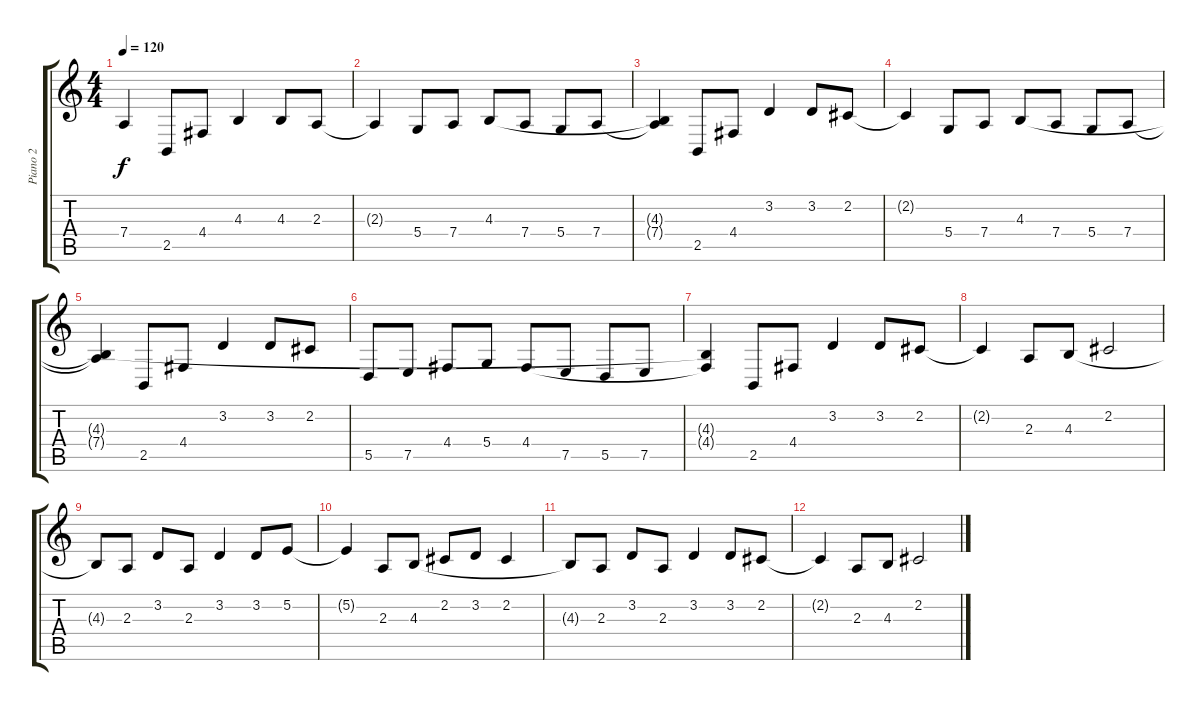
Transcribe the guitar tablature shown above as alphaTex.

\track ("Piano 2" "Piano 2") {instrument acousticgrandpiano}
\staff {score tabs}
\tuning (E4 B3 G3 D3 A2 E2) {hide}
\ts (4 4)
\tempo 120
\clef g2
\ks c
7.4{t}.4{dy f} 2.5.8 4.4.8 4.3.4 4.3.8 2.3.8 |
2.3{t}.4 5.4.8 7.4.8 4.3.8 7.4.8 5.4.8 7.4.8 |
(4.3{t} 7.4{t}).4 2.5.8 4.4.8 3.2.4 3.2.8 2.2.8 |
2.2{t}.4 5.4.8 7.4.8 4.3.8 7.4.8 5.4.8 7.4.8 |
(4.3{t} 7.4{t}).4 2.5.8 4.4.8 3.2.4 3.2.8 2.2.8 |
5.5.8 7.5.8 4.4.8 5.4.8 4.4.8 7.5.8 5.5.8 7.5.8 |
(4.3{t} 4.4{t}).4 2.5.8 4.4.8 3.2.4 3.2.8 2.2.8 |
2.2{t}.4 2.3.8 4.3.8 2.2.2 |
4.3{t}.8 2.3.8 3.2.8 2.3.8 3.2.4 3.2.8 5.2.8 |
5.2{t}.4 2.3.8 4.3.8 2.2.8 3.2.8 2.2.4 |
4.3{t}.8 2.3.8 3.2.8 2.3.8 3.2.4 3.2.8 2.2.8 |
2.2{t}.4 2.3.8 4.3.8 2.2.2
